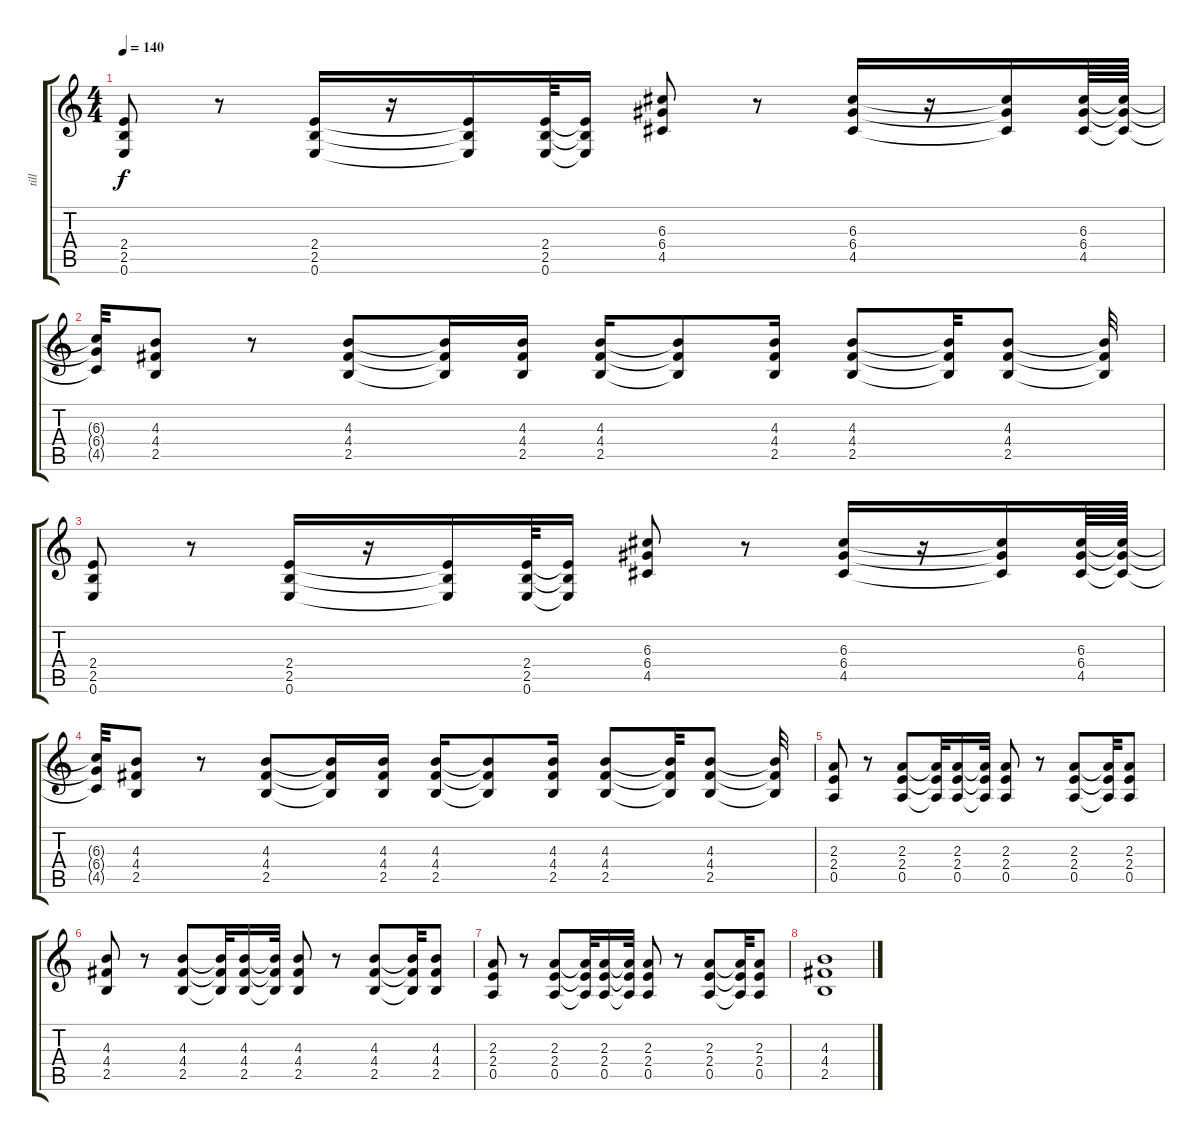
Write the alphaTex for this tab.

\track ("till" "till") {instrument distortionguitar}
\staff {score tabs}
\tuning (E4 B3 G3 D3 A2 E2) {hide}
\ts (4 4)
\tempo 140
\clef g2
\ks c
(2.4 2.5 0.6).8{dy f} r.8 (2.4 2.5 0.6).16 r.16 (2.4{t} 2.5{t} 0.6{t}).16 (2.4 2.5 0.6).64 (2.4{t} 2.5{t} 0.6{t}).16 (6.3 6.4 4.5).8 r.8 (6.3 6.4 4.5).16 r.16 (6.3{t} 6.4{t} 4.5{t}).16 (6.3 6.4 4.5).64 (6.3{t} 6.4{t} 4.5{t}).64 |
(6.3{t} 6.4{t} 4.5{t}).32 (4.3 4.4 2.5).8 r.8 (4.3 4.4 2.5).8 (4.3{t} 4.4{t} 2.5{t}).16 (4.3 4.4 2.5).16 (4.3 4.4 2.5).16 (4.3{t} 4.4{t} 2.5{t}).8 (4.3 4.4 2.5).16 (4.3 4.4 2.5).8 (4.3{t} 4.4{t} 2.5{t}).32 (4.3 4.4 2.5).8 (4.3{t} 4.4{t} 2.5{t}).32 |
(2.4 2.5 0.6).8 r.8 (2.4 2.5 0.6).16 r.16 (2.4{t} 2.5{t} 0.6{t}).16 (2.4 2.5 0.6).64 (2.4{t} 2.5{t} 0.6{t}).16 (6.3 6.4 4.5).8 r.8 (6.3 6.4 4.5).16 r.16 (6.3{t} 6.4{t} 4.5{t}).16 (6.3 6.4 4.5).64 (6.3{t} 6.4{t} 4.5{t}).64 |
(6.3{t} 6.4{t} 4.5{t}).32 (4.3 4.4 2.5).8 r.8 (4.3 4.4 2.5).8 (4.3{t} 4.4{t} 2.5{t}).16 (4.3 4.4 2.5).16 (4.3 4.4 2.5).16 (4.3{t} 4.4{t} 2.5{t}).8 (4.3 4.4 2.5).16 (4.3 4.4 2.5).8 (4.3{t} 4.4{t} 2.5{t}).32 (4.3 4.4 2.5).8 (4.3{t} 4.4{t} 2.5{t}).32 |
(2.3 2.4 0.5).8 r.8 (2.3 2.4 0.5).8 (2.3{t} 2.4{t} 0.5{t}).32 (2.3 2.4 0.5).16 (2.3{t} 2.4{t} 0.5{t}).32 (2.3 2.4 0.5).8 r.8 (2.3 2.4 0.5).8 (2.3{t} 2.4{t} 0.5{t}).32 (2.3 2.4 0.5).8 |
(4.3 4.4 2.5).8 r.8 (4.3 4.4 2.5).8 (4.3{t} 4.4{t} 2.5{t}).32 (4.3 4.4 2.5).16 (4.3{t} 4.4{t} 2.5{t}).32 (4.3 4.4 2.5).8 r.8 (4.3 4.4 2.5).8 (4.3{t} 4.4{t} 2.5{t}).32 (4.3 4.4 2.5).8 |
(2.3 2.4 0.5).8 r.8 (2.3 2.4 0.5).8 (2.3{t} 2.4{t} 0.5{t}).32 (2.3 2.4 0.5).16 (2.3{t} 2.4{t} 0.5{t}).32 (2.3 2.4 0.5).8 r.8 (2.3 2.4 0.5).8 (2.3{t} 2.4{t} 0.5{t}).32 (2.3 2.4 0.5).8 |
(4.3 4.4 2.5).1
